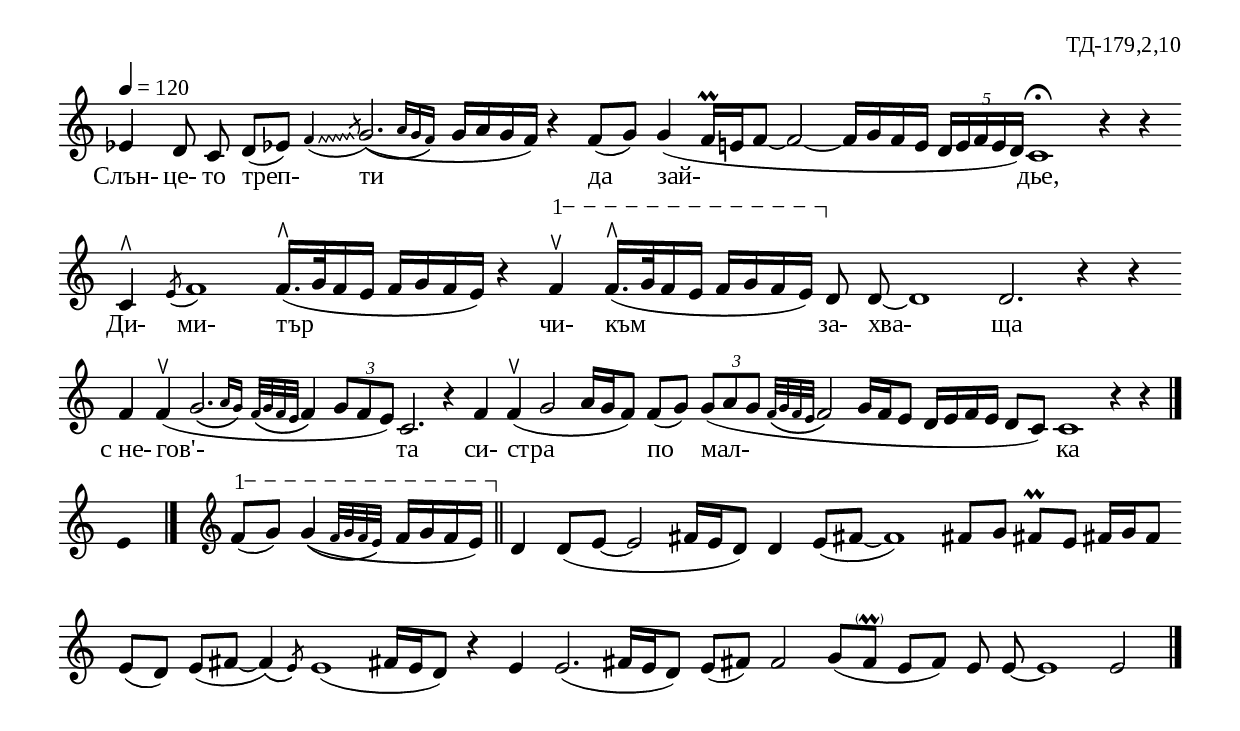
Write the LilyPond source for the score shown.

%{
td_179_2_10
%}

\include "td-preamble.ly"

\score {
\relative c' {
\tempo 4 = 120
\override Glissando #'style = #'zigzag
\cadenzaOn
ees4 d8 c\noBeam d[( ees!]) \noteFi \acciaccatura f\glissando \afterGrace g2.(\( { a16[ g f]\) }
g[ a g f]) r4 f8[( g]) g4( f16\prall[ e! f8]~ f2~ f16[ g f e] \times 2/5 { d16[ e f e d]) }
c1\fermata r4 r
\bar ""
c4^\rtoe \acciaccatura e8 f1 f16.^\rtoe[( g32 f16 e] f[ g f e]) r4 
\varA
f4\startTextSpan^\ltoe f16.^\rtoe[( g32 f16 e] f[ g f e\stopTextSpan])
d8 d\noBeam~ d1 d2. r4 r
\bar ""
f4 f^\ltoe( \afterGrace g2.\( { a16[ g]\) } \grace { f32[\( g f e] } f4\) 
\times 2/3 { g8[ f e]) }
c2. r4 f f^\ltoe( g2 a16[ g f8]) f[( g]) \times 2/3 { g8[( a g] } \grace { f32[\( g f e] } f2\) 
g16[ f e8] d16[ e f e] d8[ c]) c1 r4 r
 \bar "|." 
s2 \fixB e4 \fixC
 \bar "|." 
 s16 \clef treble
\varA
f8\startTextSpan[( g]) \afterGrace g4(\( { f32[ g f e]\) } f16[ g f e\stopTextSpan]) \bar "||"
%%
d4 d8[( e]~ e2 fis16[ e d8]) d4 \bar ""
e8[( fis!]~ fis1) \bar ""
fis!8[ g] fis!\prall[ e] fis!16[ g fis8] \bar "" 
\break
e[( d]) \bar ""
e[( fis!]~ \afterGrace fis4)\( { \stdB e8\) \stdE } \bar "" e1( fis!16[ e d8]) r4
\bar ""
e4 e2.( fis!16[ e d8]) e[( fis!]) fis2 g8[( fis-\parenthesize\prall] 
e[ fis]) e8 e\noBeam~ e1 e2
 \bar "|."  
}
\addlyrics { Слън- це- то треп- ти да зай- дье, Ди- ми- тър чи- към за- хва- ща
"с не-" гов'- та си- стра по мал- ка }
%
\layout {
   \context { 
	    \Staff \remove "Time_signature_engraver" } 
  indent = #0
  line-width = 190\mm
  ragged-right=##f
}
%
\midi { 
	\context {
		\Score tempoWholesPerMinute = #(ly:make-moment 120 4)
		}
	}
}
%
\header{
  opus = "ТД-179,2,10"
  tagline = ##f
}


